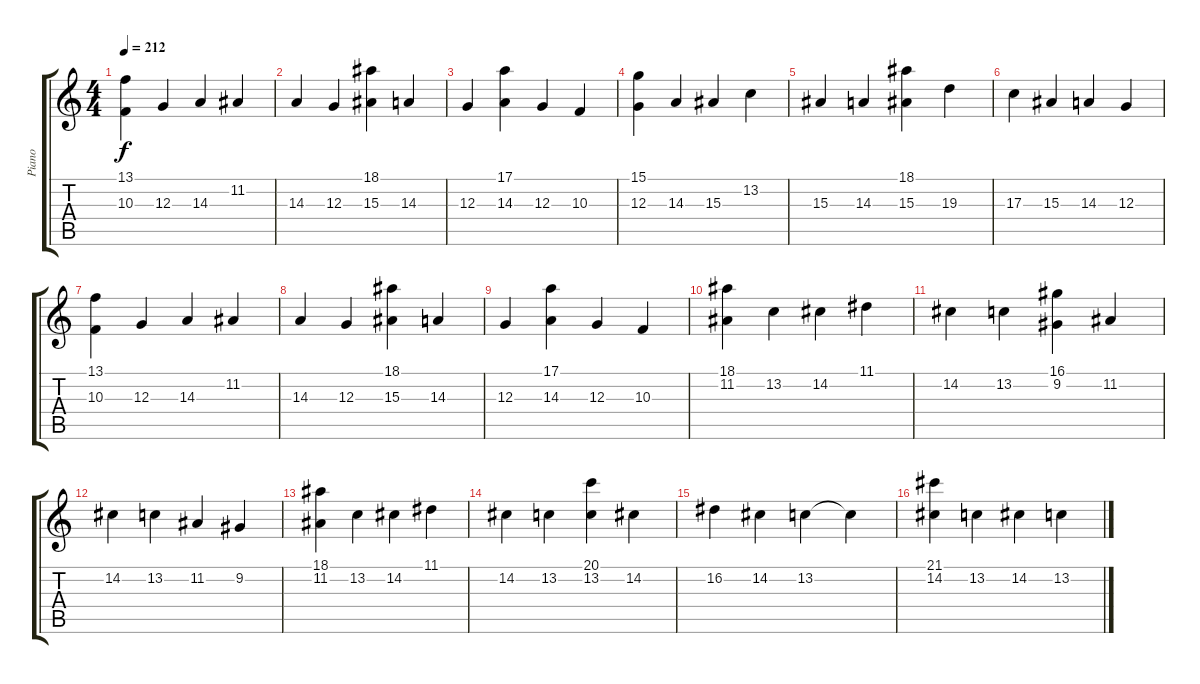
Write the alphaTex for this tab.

\track ("Piano" "Piano") {instrument brightacousticpiano}
\staff {score tabs}
\tuning (E4 B3 G3 D3 A2 E2) {hide}
\ts (4 4)
\tempo 212
\clef g2
\ks c
(13.1 10.3).4{dy f} 12.3.4 14.3.4 11.2.4 |
14.3.4 12.3.4 (18.1 15.3).4 14.3.4 |
12.3.4 (17.1 14.3).4 12.3.4 10.3.4 |
(15.1 12.3).4 14.3.4 15.3.4 13.2.4 |
15.3.4 14.3.4 (18.1 15.3).4 19.3.4 |
17.3.4 15.3.4 14.3.4 12.3.4 |
(13.1 10.3).4 12.3.4 14.3.4 11.2.4 |
14.3.4 12.3.4 (18.1 15.3).4 14.3.4 |
12.3.4 (17.1 14.3).4 12.3.4 10.3.4 |
(18.1 11.2).4 13.2.4 14.2.4 11.1.4 |
14.2.4 13.2.4 (16.1 9.2).4 11.2.4 |
14.2.4 13.2.4 11.2.4 9.2.4 |
(18.1 11.2).4 13.2.4 14.2.4 11.1.4 |
14.2.4 13.2.4 (20.1 13.2).4 14.2.4 |
16.2.4 14.2.4 13.2.4 13.2{t}.4 |
(21.1 14.2).4 13.2.4 14.2.4 13.2.4
